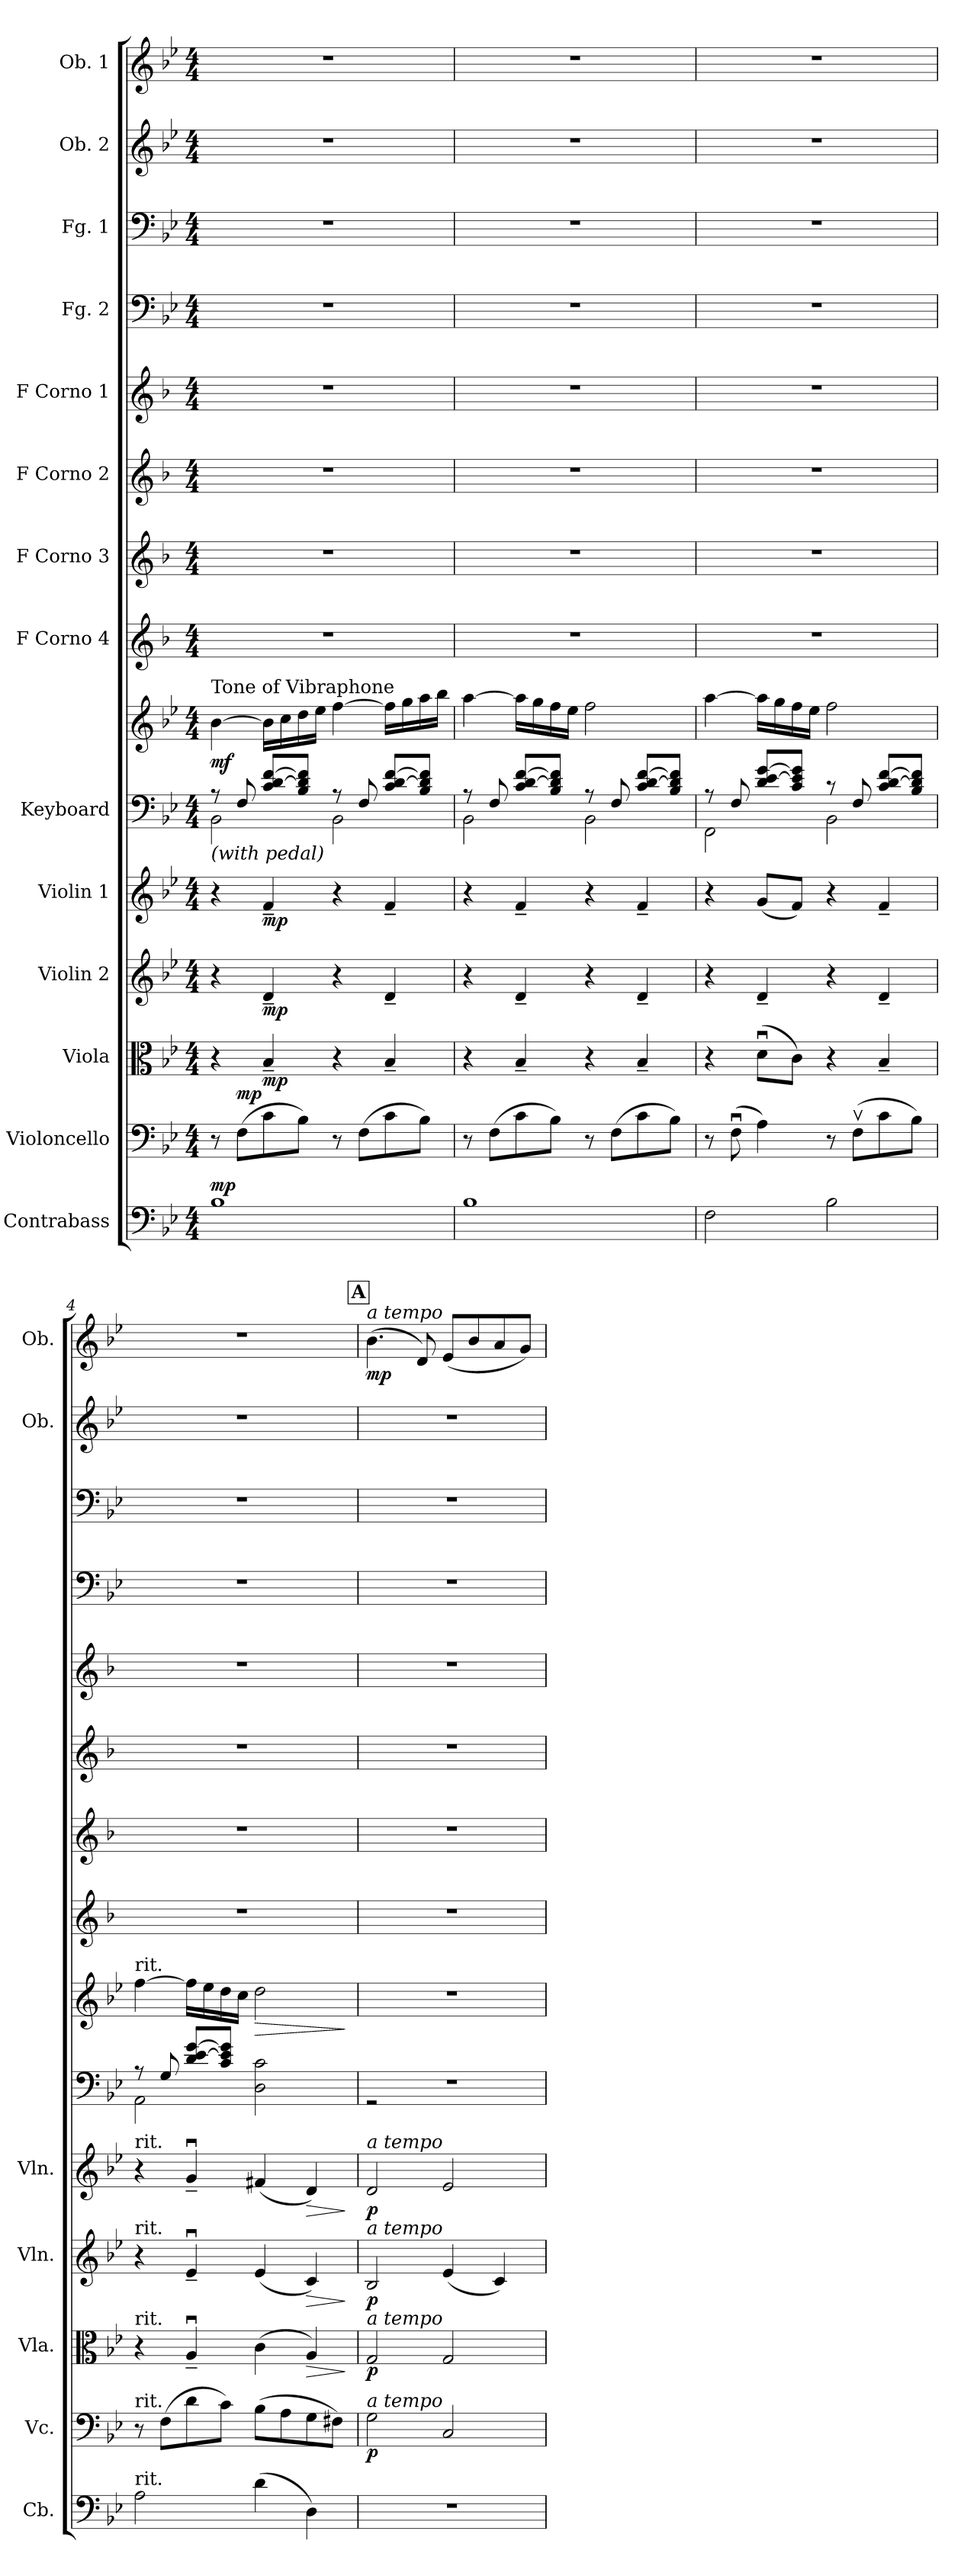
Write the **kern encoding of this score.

**kern	**dynam	**kern	**dynam	**kern	**dynam	**kern	**dynam	**kern	**dynam	**kern	**kern	**dynam	**kern	**kern	**kern	**kern	**kern	**kern	**kern	**kern	**dynam
*part14	*part14	*part13	*part13	*part12	*part12	*part11	*part11	*part10	*part10	*part9	*part9	*part9	*part8	*part7	*part6	*part5	*part4	*part3	*part2	*part1	*part1
*staff15	*staff15	*staff14	*staff14	*staff13	*staff13	*staff12	*staff12	*staff11	*staff11	*staff10	*staff9	*staff9/10	*staff8	*staff7	*staff6	*staff5	*staff4	*staff3	*staff2	*staff1	*staff1
*I"Contrabass	*	*I"Violoncello	*	*I"Viola	*	*I"Violin 2	*	*I"Violin 1	*	*I"Keyboard	*	*	*I"F Corno 4	*I"F Corno 3	*I"F Corno 2	*I"F Corno 1	*I"Fg. 2	*I"Fg. 1	*I"Ob. 2	*I"Ob. 1	*
*I'Cb.	*	*I'Vc.	*	*I'Vla.	*	*I'Vln.	*	*I'Vln.	*	*	*	*	*	*	*	*	*	*	*I'Ob.	*I'Ob.	*
*clefF4	*	*clefF4	*	*clefC3	*	*clefG2	*	*clefG2	*	*clefF4	*clefG2	*	*clefG2	*clefG2	*clefG2	*clefG2	*clefF4	*clefF4	*clefG2	*clefG2	*
*ITrd7c12	*	*	*	*	*	*	*	*	*	*	*	*	*ITrd4c7	*ITrd4c7	*ITrd4c7	*ITrd4c7	*	*	*	*	*
*k[b-e-]	*	*k[b-e-]	*	*k[b-e-]	*	*k[b-e-]	*	*k[b-e-]	*	*k[b-e-]	*k[b-e-]	*	*k[b-e-]	*k[b-e-]	*k[b-e-]	*k[b-e-]	*k[b-e-]	*k[b-e-]	*k[b-e-]	*k[b-e-]	*
*M4/4	*	*M4/4	*	*M4/4	*	*M4/4	*	*M4/4	*	*M4/4	*M4/4	*	*M4/4	*M4/4	*M4/4	*M4/4	*M4/4	*M4/4	*M4/4	*M4/4	*
*MM70	*	*MM70	*	*MM70	*	*MM70	*	*MM70	*	*MM70	*MM70	*	*MM70	*MM70	*MM70	*MM70	*MM70	*MM70	*MM70	*MM70	*
=1	=1	=1	=1	=1	=1	=1	=1	=1	=1	=1	=1	=1	=1	=1	=1	=1	=1	=1	=1	=1	=1
*	*	*	*	*	*	*	*	*	*	*^	*	*	*	*	*	*	*	*	*	*	*
!	!	!	!	!	!	!	!	!	!	!	!	!LO:TX:a:t=Tone of Vibraphone	!	!	!	!	!	!	!	!	!	!
!	!	!	!	!	!	!	!	!	!	!LO:TX:b:i:t=(with pedal)	!	!	!	!	!	!	!	!	!	!	!	!
!	!LO:DY:a	!	!	!	!	!	!	!	!	!	!	!	!LO:DY:b	!	!	!	!	!	!	!	!	!
1BB-	mp	8r	.	4r	.	4r	.	4r	.	8r	2BB-\	[4b-\	mf	1r	1r	1r	1r	1r	1r	1r	1r	.
!	!	!	!LO:DY:a	!	!	!	!	!	!	!	!	!	!	!	!	!	!	!	!	!	!	!
.	.	(>8F\L	mp	.	.	.	.	.	.	8F/	.	.	.	.	.	.	.	.	.	.	.	.
!	!	!	!	!	!LO:DY:b	!	!LO:DY:b	!	!LO:DY:b	!	!	!	!	!	!	!	!	!	!	!	!	!
.	.	8c\	.	4B-~/	mp	4d~/	mp	4f~/	mp	8c/ [8d/ [8f/L	.	16b-\LL]	.	.	.	.	.	.	.	.	.	.
.	.	.	.	.	.	.	.	.	.	.	.	16cc\	.	.	.	.	.	.	.	.	.	.
.	.	8B-\J)	.	.	.	.	.	.	.	8B-/ 8d/] 8f/]J	.	16dd\	.	.	.	.	.	.	.	.	.	.
.	.	.	.	.	.	.	.	.	.	.	.	16ee-\JJ	.	.	.	.	.	.	.	.	.	.
.	.	8r	.	4r	.	4r	.	4r	.	8r	2BB-\	[4ff\	.	.	.	.	.	.	.	.	.	.
.	.	(>8F\L	.	.	.	.	.	.	.	8F/	.	.	.	.	.	.	.	.	.	.	.	.
.	.	8c\	.	4B-~/	.	4d~/	.	4f~/	.	8c/ [8d/ [8f/L	.	16ff\LL]	.	.	.	.	.	.	.	.	.	.
.	.	.	.	.	.	.	.	.	.	.	.	16gg\	.	.	.	.	.	.	.	.	.	.
.	.	8B-\J)	.	.	.	.	.	.	.	8B-/ 8d/] 8f/]J	.	16aa\	.	.	.	.	.	.	.	.	.	.
.	.	.	.	.	.	.	.	.	.	.	.	16bb-\JJ	.	.	.	.	.	.	.	.	.	.
=2	=2	=2	=2	=2	=2	=2	=2	=2	=2	=2	=2	=2	=2	=2	=2	=2	=2	=2	=2	=2	=2	=2
1BB-	.	8r	.	4r	.	4r	.	4r	.	8r	2BB-\	[4aa\	.	1r	1r	1r	1r	1r	1r	1r	1r	.
.	.	(>8F\L	.	.	.	.	.	.	.	8F/	.	.	.	.	.	.	.	.	.	.	.	.
.	.	8c\	.	4B-~/	.	4d~/	.	4f~/	.	8c/ [8d/ [8f/L	.	16aa\LL]	.	.	.	.	.	.	.	.	.	.
.	.	.	.	.	.	.	.	.	.	.	.	16gg\	.	.	.	.	.	.	.	.	.	.
.	.	8B-\J)	.	.	.	.	.	.	.	8B-/ 8d/] 8f/]J	.	16ff\	.	.	.	.	.	.	.	.	.	.
.	.	.	.	.	.	.	.	.	.	.	.	16ee-\JJ	.	.	.	.	.	.	.	.	.	.
.	.	8r	.	4r	.	4r	.	4r	.	8r	2BB-\	2ff\	.	.	.	.	.	.	.	.	.	.
.	.	(>8F\L	.	.	.	.	.	.	.	8F/	.	.	.	.	.	.	.	.	.	.	.	.
.	.	8c\	.	4B-~/	.	4d~/	.	4f~/	.	8c/ [8d/ [8f/L	.	.	.	.	.	.	.	.	.	.	.	.
.	.	8B-\J)	.	.	.	.	.	.	.	8B-/ 8d/] 8f/]J	.	.	.	.	.	.	.	.	.	.	.	.
!!LO:PB:g=z
=3	=3	=3	=3	=3	=3	=3	=3	=3	=3	=3	=3	=3	=3	=3	=3	=3	=3	=3	=3	=3	=3	=3
2FF\	.	8r	.	4r	.	4r	.	4r	.	8r	2FF\	[4aa\	.	1r	1r	1r	1r	1r	1r	1r	1r	.
.	.	(>8Fu\	.	.	.	.	.	.	.	8F/	.	.	.	.	.	.	.	.	.	.	.	.
.	.	4A\)	.	(>8du\L	.	4d~/	.	(<8g/L	.	8d/ [8e-/ [8g/L	.	16aa\LL]	.	.	.	.	.	.	.	.	.	.
.	.	.	.	.	.	.	.	.	.	.	.	16gg\	.	.	.	.	.	.	.	.	.	.
.	.	.	.	8c\J)	.	.	.	8f/J)	.	8c/ 8e-/] 8g/]J	.	16ff\	.	.	.	.	.	.	.	.	.	.
.	.	.	.	.	.	.	.	.	.	.	.	16ee-\JJ	.	.	.	.	.	.	.	.	.	.
2BB-\	.	8r	.	4r	.	4r	.	4r	.	8r	2BB-\	2ff\	.	.	.	.	.	.	.	.	.	.
.	.	(>8Fv\L	.	.	.	.	.	.	.	8F/	.	.	.	.	.	.	.	.	.	.	.	.
.	.	8c\	.	4B-~/	.	4d~/	.	4f~/	.	8c/ [8d/ [8f/L	.	.	.	.	.	.	.	.	.	.	.	.
.	.	8B-\J)	.	.	.	.	.	.	.	8B-/ 8d/] 8f/]J	.	.	.	.	.	.	.	.	.	.	.	.
=4	=4	=4	=4	=4	=4	=4	=4	=4	=4	=4	=4	=4	=4	=4	=4	=4	=4	=4	=4	=4	=4	=4
!	!	!	!	!	!	!	!	!	!	!	!	!LO:TX:a:t=rit.	!	!	!	!	!	!	!	!	!	!
!	!	!	!	!	!	!	!	!LO:TX:a:t=rit.	!	!	!	!	!	!	!	!	!	!	!	!	!	!
!	!	!	!	!	!	!LO:TX:a:t=rit.	!	!	!	!	!	!	!	!	!	!	!	!	!	!	!	!
!	!	!	!	!LO:TX:a:t=rit.	!	!	!	!	!	!	!	!	!	!	!	!	!	!	!	!	!	!
!	!	!LO:TX:a:t=rit.	!	!	!	!	!	!	!	!	!	!	!	!	!	!	!	!	!	!	!	!
!LO:TX:a:t=rit.	!	!	!	!	!	!	!	!	!	!	!	!	!	!	!	!	!	!	!	!	!	!
2AA\	.	8r	.	4r	.	4r	.	4r	.	8r	2AA\	[4ff\	.	1r	1r	1r	1r	1r	1r	1r	1r	.
.	.	(>8F\L	.	.	.	.	.	.	.	8G/	.	.	.	.	.	.	.	.	.	.	.	.
.	.	8d\	.	4Au~/	.	4e-u~/	.	4gu~/	.	8d/ [8e-/ [8g/L	.	16ff\LL]	.	.	.	.	.	.	.	.	.	.
.	.	.	.	.	.	.	.	.	.	.	.	16ee-\	.	.	.	.	.	.	.	.	.	.
.	.	8c\J)	.	.	.	.	.	.	.	8c/ 8e-/] 8g/]J	.	16dd\	.	.	.	.	.	.	.	.	.	.
.	.	.	.	.	.	.	.	.	.	.	.	16cc\JJ	.	.	.	.	.	.	.	.	.	.
!	!	!	!	!	!	!	!	!	!	!	!	!	!LO:HP:b	!	!	!	!	!	!	!	!	!
(>4D\	.	(>8B-\L	.	(>4c\	.	(<4e-/	.	(<4f#X/	.	2D\ 2c\	2ryy	2dd\	>	.	.	.	.	.	.	.	.	.
.	.	8A\	.	.	.	.	.	.	.	.	.	.	.	.	.	.	.	.	.	.	.	.
!	!	!	!	!	!LO:HP:b	!	!LO:HP:b	!	!LO:HP:b	!	!	!	!	!	!	!	!	!	!	!	!	!
4DD\)	.	8G\	.	4A/)	>	4c/)	>	4d/)	>	.	.	.	.	.	.	.	.	.	.	.	.	.
.	.	8F#X\J)	.	.	.	.	.	.	.	.	.	.	.	.	.	.	.	.	.	.	.	.
*	*	*	*	*	*	*	*	*	*	*v	*v	*	*	*	*	*	*	*	*	*	*	*
.	.	.	.	.	]	.	]	.	]	.	.	]	.	.	.	.	.	.	.	.	.
!!LO:REH:place=s1:a:B:fs=14:t=A
=5	=5	=5	=5	=5	=5	=5	=5	=5	=5	=5	=5	=5	=5	=5	=5	=5	=5	=5	=5	=5	=5
*	*	*	*	*	*	*	*	*	*	*^	*	*	*	*	*	*	*	*	*	*	*
!	!	!	!	!	!	!	!	!	!	!	!	!	!	!	!	!	!	!	!	!	!LO:TX:a:i:t=a tempo	!
!	!	!	!	!	!	!	!	!LO:TX:a:i:t=a tempo	!	!	!	!	!	!	!	!	!	!	!	!	!	!
!	!	!	!	!	!	!LO:TX:a:i:t=a tempo	!	!	!	!	!	!	!	!	!	!	!	!	!	!	!	!
!	!	!	!	!LO:TX:a:i:t=a tempo	!	!	!	!	!	!	!	!	!	!	!	!	!	!	!	!	!	!
!	!	!LO:TX:a:i:t=a tempo	!	!	!	!	!	!	!	!	!	!	!	!	!	!	!	!	!	!	!	!
!	!	!	!LO:DY:b	!	!LO:DY:b	!	!LO:DY:b	!	!LO:DY:b	!	!	!	!	!	!	!	!	!	!	!	!	!LO:DY:b
1r	.	2G\	p	2G/	p	2B-/	p	2d/	p	1r	2r	1r	.	1r	1r	1r	1r	1r	1r	1r	(>4.b-\	mp
.	.	.	.	.	.	.	.	.	.	.	.	.	.	.	.	.	.	.	.	.	8d/)	.
.	.	2C/	.	2G/	.	(<4e-/	.	2e-/	.	.	2ryy	.	.	.	.	.	.	.	.	.	(<8e-/L	.
.	.	.	.	.	.	.	.	.	.	.	.	.	.	.	.	.	.	.	.	.	8b-/	.
.	.	.	.	.	.	4c/)	.	.	.	.	.	.	.	.	.	.	.	.	.	.	8a/	.
.	.	.	.	.	.	.	.	.	.	.	.	.	.	.	.	.	.	.	.	.	8g/J)	.
*	*	*	*	*	*	*	*	*	*	*v	*v	*	*	*	*	*	*	*	*	*	*	*
=	=	=	=	=	=	=	=	=	=	=	=	=	=	=	=	=	=	=	=	=	=
*-	*-	*-	*-	*-	*-	*-	*-	*-	*-	*-	*-	*-	*-	*-	*-	*-	*-	*-	*-	*-	*-
